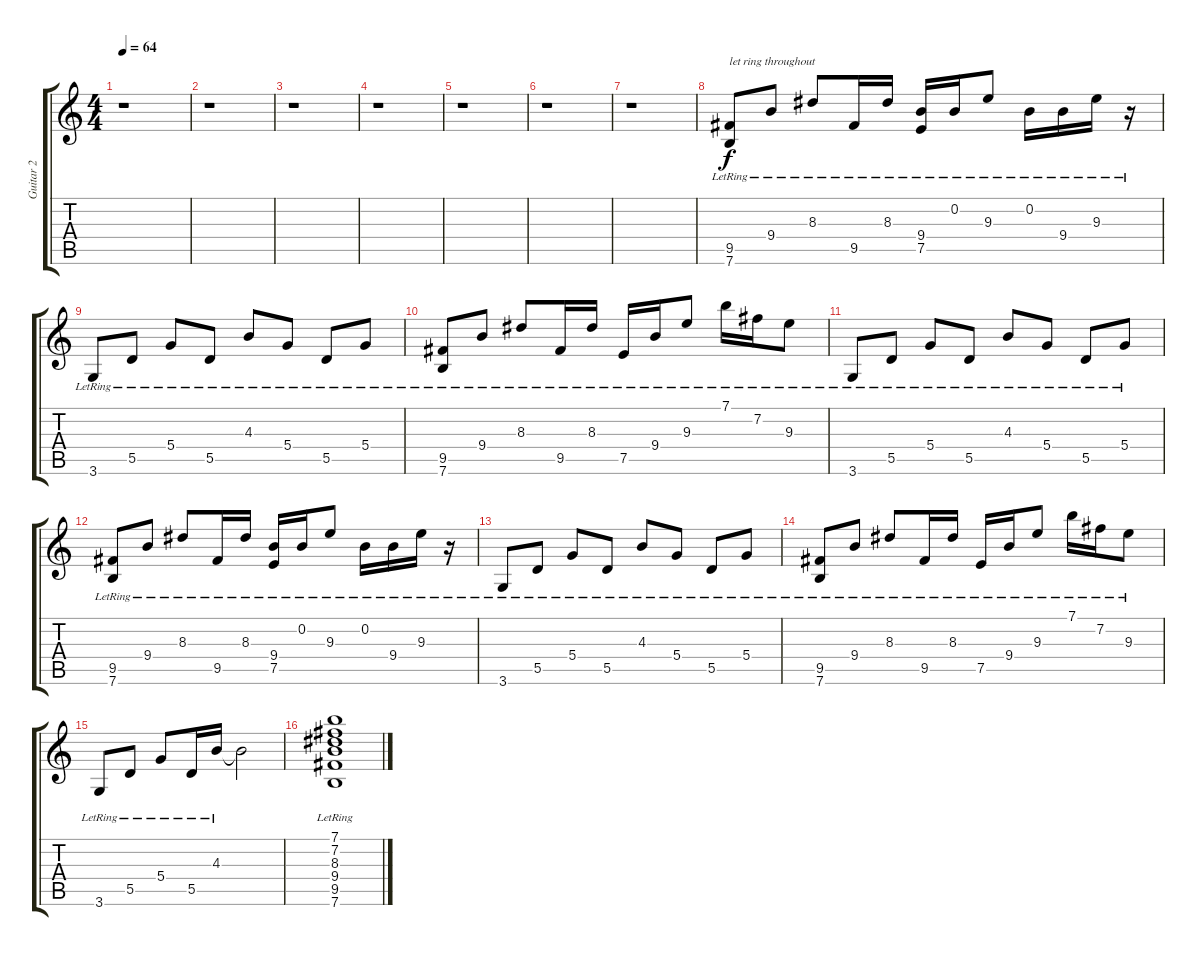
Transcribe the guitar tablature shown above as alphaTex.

\track ("Guitar 2" "Guitar 2") {instrument electricguitarclean}
\staff {score tabs}
\tuning (E4 B3 G3 D3 A2 E2) {hide}
\ts (4 4)
\tempo 64
\clef g2
\ks c
r.1{dy f} |
r.1 |
r.1 |
r.1 |
r.1 |
r.1 |
r.1 |
(9.5{lr} 7.6{lr}).8{txt "let ring throughout"} 9.4{lr}.8 8.3{lr}.8 9.5{lr}.16 8.3{lr}.16 (9.4{lr} 7.5{lr}).16 0.2{lr}.16 9.3{lr}.8 0.2{lr}.16 9.4{lr}.16 9.3{lr}.16 r.16 |
3.6{lr}.8 5.5{lr}.8 5.4{lr}.8 5.5{lr}.8 4.3{lr}.8 5.4{lr}.8 5.5{lr}.8 5.4{lr}.8 |
(9.5{lr} 7.6{lr}).8 9.4{lr}.8 8.3{lr}.8 9.5{lr}.16 8.3{lr}.16 7.5{lr}.16 9.4{lr}.16 9.3{lr}.8 7.1{lr}.16 7.2{lr}.16 9.3{lr}.8 |
3.6{lr}.8 5.5{lr}.8 5.4{lr}.8 5.5{lr}.8 4.3{lr}.8 5.4{lr}.8 5.5{lr}.8 5.4{lr}.8 |
(9.5{lr} 7.6{lr}).8 9.4{lr}.8 8.3{lr}.8 9.5{lr}.16 8.3{lr}.16 (9.4{lr} 7.5{lr}).16 0.2{lr}.16 9.3{lr}.8 0.2{lr}.16 9.4{lr}.16 9.3{lr}.16 r.16 |
3.6{lr}.8 5.5{lr}.8 5.4{lr}.8 5.5{lr}.8 4.3{lr}.8 5.4{lr}.8 5.5{lr}.8 5.4{lr}.8 |
(9.5{lr} 7.6{lr}).8 9.4{lr}.8 8.3{lr}.8 9.5{lr}.16 8.3{lr}.16 7.5{lr}.16 9.4{lr}.16 9.3{lr}.8 7.1{lr}.16 7.2{lr}.16 9.3{lr}.8 |
3.6{lr}.8 5.5{lr}.8 5.4{lr}.8 5.5{lr}.16 4.3{lr}.16 4.3{t}.2 |
(7.1{lr} 7.2{lr} 8.3{lr} 9.4{lr} 9.5{lr} 7.6{lr}).1
